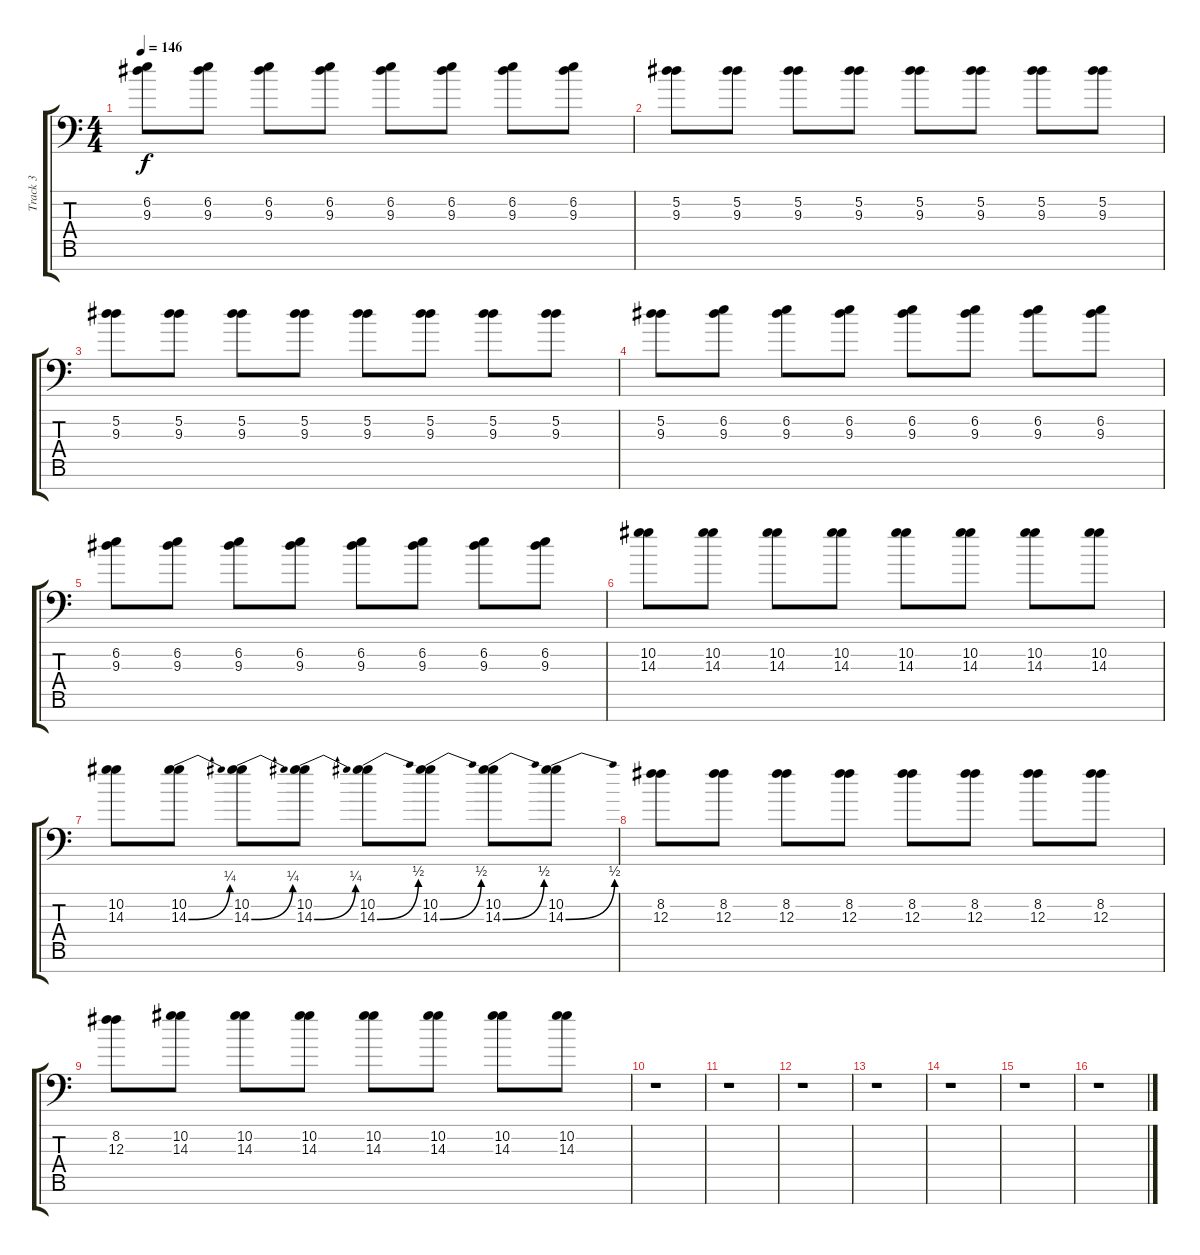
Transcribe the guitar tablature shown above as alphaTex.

\track ("Track 3" "Track 3") {instrument distortionguitar}
\staff {score tabs}
\tuning (Eb4 Bb3 Gb3 Db3 Ab2 Eb2 Ab1) {hide}
\ts (4 4)
\tempo 146
\clef f4
\ks c
(6.2 9.3).8{dy f} (6.2 9.3).8 (6.2 9.3).8 (6.2 9.3).8 (6.2 9.3).8 (6.2 9.3).8 (6.2 9.3).8 (6.2 9.3).8 |
(5.2 9.3).8 (5.2 9.3).8 (5.2 9.3).8 (5.2 9.3).8 (5.2 9.3).8 (5.2 9.3).8 (5.2 9.3).8 (5.2 9.3).8 |
(5.2 9.3).8 (5.2 9.3).8 (5.2 9.3).8 (5.2 9.3).8 (5.2 9.3).8 (5.2 9.3).8 (5.2 9.3).8 (5.2 9.3).8 |
(5.2 9.3).8 (6.2 9.3).8 (6.2 9.3).8 (6.2 9.3).8 (6.2 9.3).8 (6.2 9.3).8 (6.2 9.3).8 (6.2 9.3).8 |
(6.2 9.3).8 (6.2 9.3).8 (6.2 9.3).8 (6.2 9.3).8 (6.2 9.3).8 (6.2 9.3).8 (6.2 9.3).8 (6.2 9.3).8 |
(10.2 14.3).8 (10.2 14.3).8 (10.2 14.3).8 (10.2 14.3).8 (10.2 14.3).8 (10.2 14.3).8 (10.2 14.3).8 (10.2 14.3).8 |
(10.2 14.3).8 (10.2 14.3{be (bend 0 0 60 1)}).8 (10.2 14.3{be (bend 0 0 60 1)}).8 (10.2 14.3{be (bend 0 0 60 1)}).8 (10.2 14.3{be (bend 0 0 60 2)}).8 (10.2 14.3{be (bend 0 0 60 2)}).8 (10.2 14.3{be (bend 0 0 60 2)}).8 (10.2 14.3{be (bend 0 0 60 2)}).8 |
(8.2 12.3).8 (8.2 12.3).8 (8.2 12.3).8 (8.2 12.3).8 (8.2 12.3).8 (8.2 12.3).8 (8.2 12.3).8 (8.2 12.3).8 |
(8.2 12.3).8 (10.2 14.3).8 (10.2 14.3).8 (10.2 14.3).8 (10.2 14.3).8 (10.2 14.3).8 (10.2 14.3).8 (10.2 14.3).8 |
r.1 |
r.1 |
r.1 |
r.1 |
r.1 |
r.1 |
r.1
